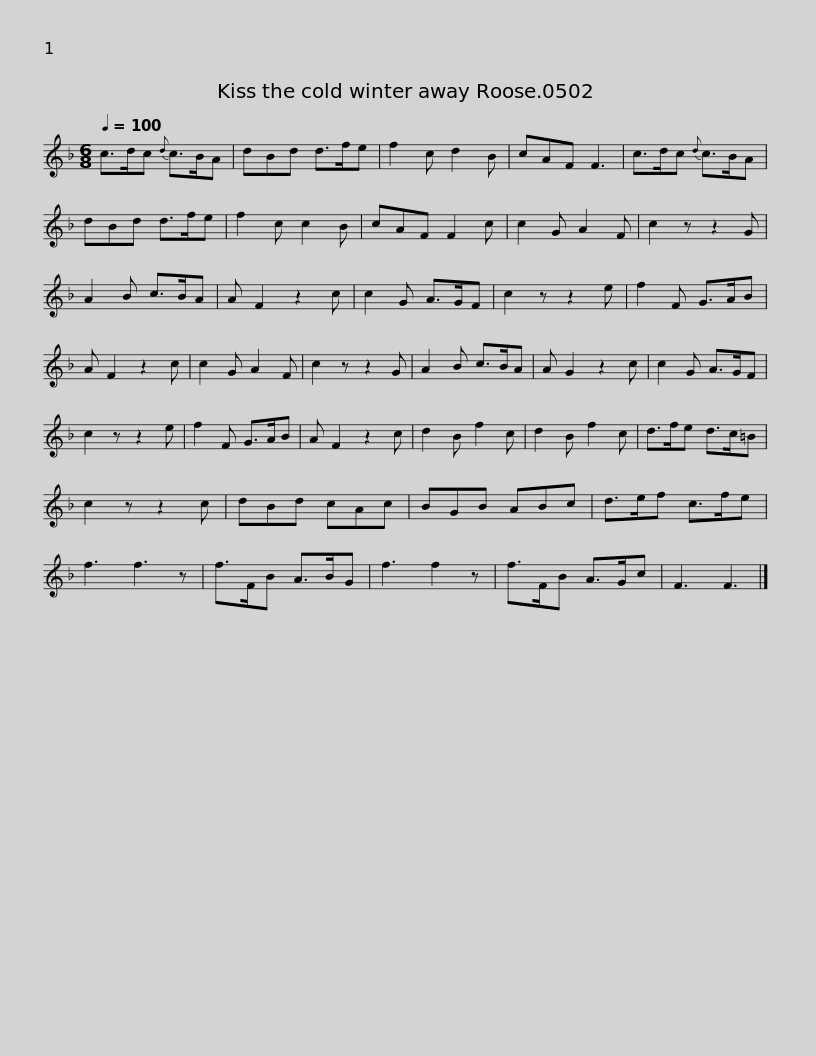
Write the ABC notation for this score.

X:1
L:1/8
Q:1/4=100
M:6/8
I:linebreak $
K:F
V:1 treble
V:1
 c>dc{d} c>BA | dBd d>fe | f2 c d2 B | cAF F3 | c>dc{d} c>BA | %5
 dBd d>fe | f2 c c2 B |$ cAF F2 c | c2 G A2 F | c2 z z2 G | %10
 A2 B c>BA | A F2 z2 c | c2 G A>GF | c2 z z2 e | f2 F G>AB | %15
 A F2 z2 c |$ c2 G A2 F | c2 z z2 G | A2 B c>BA | A G2 z2 c | %20
 c2 G A>GF | c2 z z2 e | f2 F G>AB | A F2 z2 c | d2 B f2 c |$ %25
 d2 B f2 c | d>fe d>c=B | c2 z z2 c | dBd cAc | BGB ABc | %30
 d>ef c>fe | f3 f3 z | f>FB A>BG |$ f3 f2 z | f>FB A>Gc | %35
 F3 F3 |] %36
